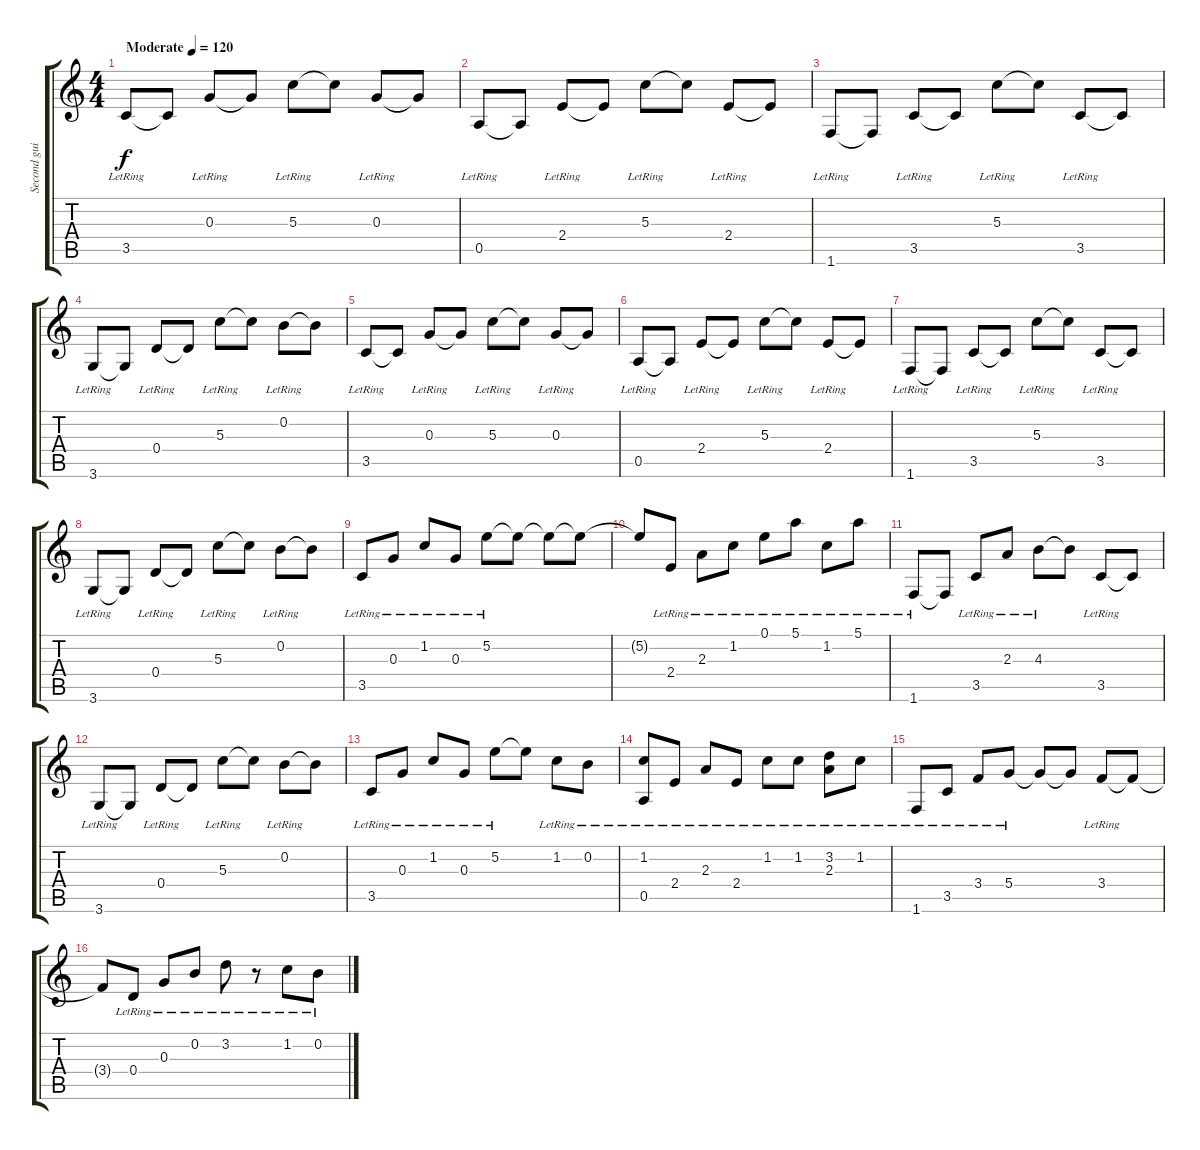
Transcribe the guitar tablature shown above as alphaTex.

\track ("Second guitar" "Second gui") {instrument acousticguitarsteel}
\staff {score tabs}
\tuning (E4 B3 G3 D3 A2 E2) {hide}
\ts (4 4)
\tempo (120 "Moderate")
\clef g2
\ks c
3.5{lr}.8{dy f instrument acousticguitarsteel} 3.5{t}.8 0.3{lr}.8 0.3{t}.8 5.3{lr}.8 5.3{t}.8 0.3{lr}.8 0.3{t}.8 |
0.5{lr}.8 0.5{t}.8 2.4{lr}.8 2.4{t}.8 5.3{lr}.8 5.3{t}.8 2.4{lr}.8 2.4{t}.8 |
1.6{lr}.8 1.6{t}.8 3.5{lr}.8 3.5{t}.8 5.3{lr}.8 5.3{t}.8 3.5{lr}.8 3.5{t}.8 |
3.6{lr}.8 3.6{t}.8 0.4{lr}.8 0.4{t}.8 5.3{lr}.8 5.3{t}.8 0.2{lr}.8 0.2{t}.8 |
3.5{lr}.8 3.5{t}.8 0.3{lr}.8 0.3{t}.8 5.3{lr}.8 5.3{t}.8 0.3{lr}.8 0.3{t}.8 |
0.5{lr}.8 0.5{t}.8 2.4{lr}.8 2.4{t}.8 5.3{lr}.8 5.3{t}.8 2.4{lr}.8 2.4{t}.8 |
1.6{lr}.8 1.6{t}.8 3.5{lr}.8 3.5{t}.8 5.3{lr}.8 5.3{t}.8 3.5{lr}.8 3.5{t}.8 |
3.6{lr}.8 3.6{t}.8 0.4{lr}.8 0.4{t}.8 5.3{lr}.8 5.3{t}.8 0.2{lr}.8 0.2{t}.8 |
3.5{lr}.8 0.3{lr}.8 1.2{lr}.8 0.3{lr}.8 5.2{lr}.8 5.2{t}.8 5.2{t}.8 5.2{t}.8 |
5.2{t}.8 2.4{lr}.8 2.3{lr}.8 1.2{lr}.8 0.1{lr}.8 5.1{lr}.8 1.2{lr}.8 5.1{lr}.8 |
1.6{lr}.8 1.6{t}.8 3.5{lr}.8 2.3{lr}.8 4.3{lr}.8 4.3{t}.8 3.5{lr}.8 3.5{t}.8 |
3.6{lr}.8 3.6{t}.8 0.4{lr}.8 0.4{t}.8 5.3{lr}.8 5.3{t}.8 0.2{lr}.8 0.2{t}.8 |
3.5{lr}.8 0.3{lr}.8 1.2{lr}.8 0.3{lr}.8 5.2{lr}.8 5.2{t}.8 1.2{lr}.8 0.2{lr}.8 |
(1.2{lr} 0.5{lr}).8 2.4{lr}.8 2.3{lr}.8 2.4{lr}.8 1.2{lr}.8 1.2{lr}.8 (3.2{lr} 2.3{lr}).8 1.2{lr}.8 |
1.6{lr}.8 3.5{lr}.8 3.4{lr}.8 5.4{lr}.8 5.4{t}.8 5.4{t}.8 3.4{lr}.8 3.4{t}.8 |
3.4{t}.8 0.4{lr}.8 0.3{lr}.8 0.2{lr}.8 3.2{lr}.8 r.8 1.2{lr}.8 0.2{lr}.8
